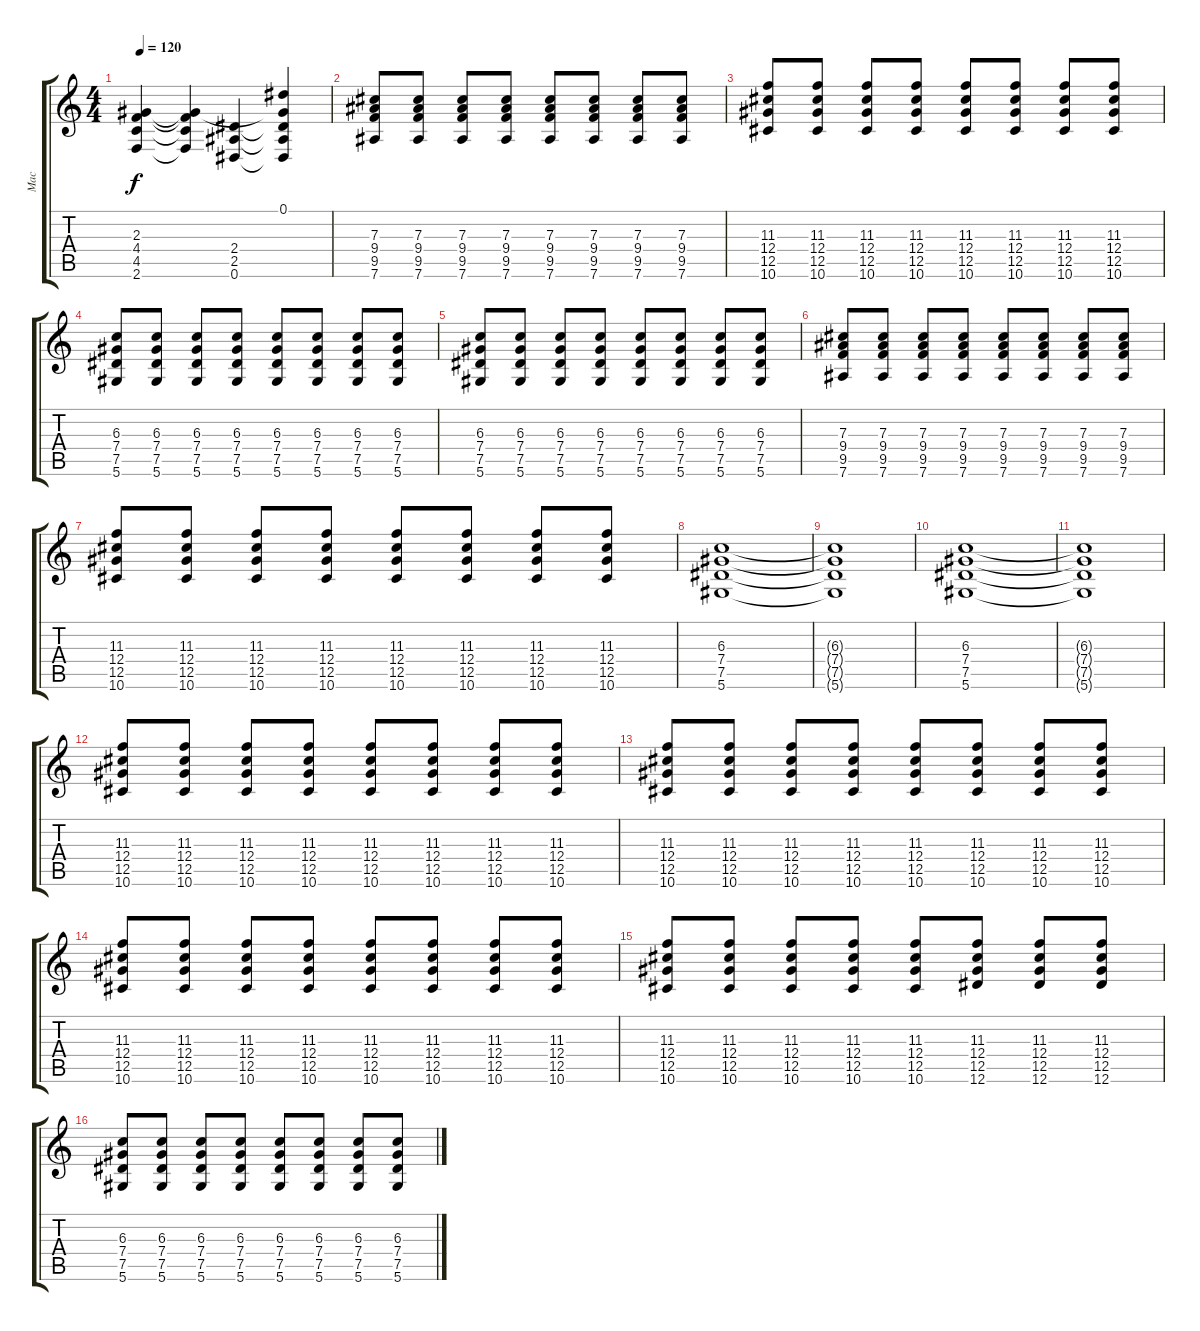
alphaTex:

\track ("Mac" "Mac") {instrument overdrivenguitar}
\staff {score tabs}
\tuning (Eb4 Bb3 Gb3 Db3 Ab2 Eb2) {hide}
\ts (4 4)
\tempo 120
\clef g2
\ks c
(2.3 4.4 4.5 2.6).4{dy f} (2.3{t} 4.4{t} 4.5{t} 2.6{t}).4 (2.4 2.5 0.6).4 (0.1 2.3{t} 2.4{t} 2.5{t} 0.6{t}).4 |
(7.3 9.4 9.5 7.6).8 (7.3 9.4 9.5 7.6).8 (7.3 9.4 9.5 7.6).8 (7.3 9.4 9.5 7.6).8 (7.3 9.4 9.5 7.6).8 (7.3 9.4 9.5 7.6).8 (7.3 9.4 9.5 7.6).8 (7.3 9.4 9.5 7.6).8 |
(11.3 12.4 12.5 10.6).8 (11.3 12.4 12.5 10.6).8 (11.3 12.4 12.5 10.6).8 (11.3 12.4 12.5 10.6).8 (11.3 12.4 12.5 10.6).8 (11.3 12.4 12.5 10.6).8 (11.3 12.4 12.5 10.6).8 (11.3 12.4 12.5 10.6).8 |
(6.3 7.4 7.5 5.6).8 (6.3 7.4 7.5 5.6).8 (6.3 7.4 7.5 5.6).8 (6.3 7.4 7.5 5.6).8 (6.3 7.4 7.5 5.6).8 (6.3 7.4 7.5 5.6).8 (6.3 7.4 7.5 5.6).8 (6.3 7.4 7.5 5.6).8 |
(6.3 7.4 7.5 5.6).8 (6.3 7.4 7.5 5.6).8 (6.3 7.4 7.5 5.6).8 (6.3 7.4 7.5 5.6).8 (6.3 7.4 7.5 5.6).8 (6.3 7.4 7.5 5.6).8 (6.3 7.4 7.5 5.6).8 (6.3 7.4 7.5 5.6).8 |
(7.3 9.4 9.5 7.6).8 (7.3 9.4 9.5 7.6).8 (7.3 9.4 9.5 7.6).8 (7.3 9.4 9.5 7.6).8 (7.3 9.4 9.5 7.6).8 (7.3 9.4 9.5 7.6).8 (7.3 9.4 9.5 7.6).8 (7.3 9.4 9.5 7.6).8 |
(11.3 12.4 12.5 10.6).8 (11.3 12.4 12.5 10.6).8 (11.3 12.4 12.5 10.6).8 (11.3 12.4 12.5 10.6).8 (11.3 12.4 12.5 10.6).8 (11.3 12.4 12.5 10.6).8 (11.3 12.4 12.5 10.6).8 (11.3 12.4 12.5 10.6).8 |
(6.3 7.4 7.5 5.6).1 |
(6.3{t} 7.4{t} 7.5{t} 5.6{t}).1 |
(6.3 7.4 7.5 5.6).1 |
(6.3{t} 7.4{t} 7.5{t} 5.6{t}).1 |
(11.3 12.4 12.5 10.6).8 (11.3 12.4 12.5 10.6).8 (11.3 12.4 12.5 10.6).8 (11.3 12.4 12.5 10.6).8 (11.3 12.4 12.5 10.6).8 (11.3 12.4 12.5 10.6).8 (11.3 12.4 12.5 10.6).8 (11.3 12.4 12.5 10.6).8 |
(11.3 12.4 12.5 10.6).8 (11.3 12.4 12.5 10.6).8 (11.3 12.4 12.5 10.6).8 (11.3 12.4 12.5 10.6).8 (11.3 12.4 12.5 10.6).8 (11.3 12.4 12.5 10.6).8 (11.3 12.4 12.5 10.6).8 (11.3 12.4 12.5 10.6).8 |
(11.3 12.4 12.5 10.6).8 (11.3 12.4 12.5 10.6).8 (11.3 12.4 12.5 10.6).8 (11.3 12.4 12.5 10.6).8 (11.3 12.4 12.5 10.6).8 (11.3 12.4 12.5 10.6).8 (11.3 12.4 12.5 10.6).8 (11.3 12.4 12.5 10.6).8 |
(11.3 12.4 12.5 10.6).8 (11.3 12.4 12.5 10.6).8 (11.3 12.4 12.5 10.6).8 (11.3 12.4 12.5 10.6).8 (11.3 12.4 12.5 10.6).8 (11.3 12.4 12.5 12.6).8 (11.3 12.4 12.5 12.6).8 (11.3 12.4 12.5 12.6).8 |
(6.3 7.4 7.5 5.6).8 (6.3 7.4 7.5 5.6).8 (6.3 7.4 7.5 5.6).8 (6.3 7.4 7.5 5.6).8 (6.3 7.4 7.5 5.6).8 (6.3 7.4 7.5 5.6).8 (6.3 7.4 7.5 5.6).8 (6.3 7.4 7.5 5.6).8
